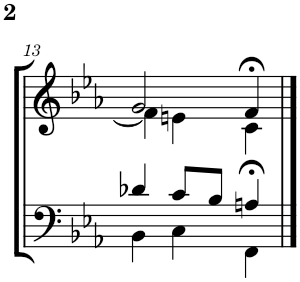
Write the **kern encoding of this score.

**kern	**kern
*part2	*part1
*staff2	*staff1
*I"Tenor/Baß	*I"Sopran/Alt
!!LO:PB:g=z
*clefF4	*clefG2
*k[b-e-a-]	*k[b-e-a-]
*M4/4	*M4/4
=13	=13
*^	*^
4d-X/	4BB-\	2g/	4f\]
8c/L	4C\	.	4en\
8B-/J	.	.	.
4An/	4FF>\	4f>/	4c\
*v	*v	*	*
*	*v	*v
==	==
*-	*-
